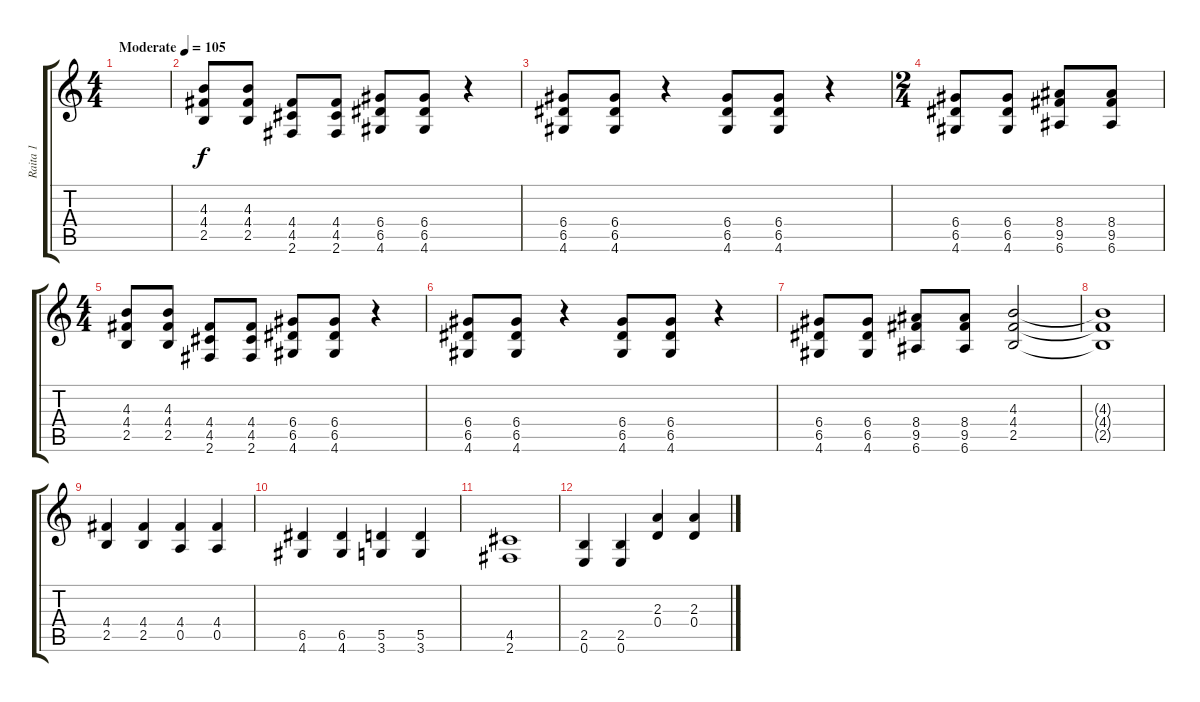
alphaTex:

\track ("Raita 1" "Raita 1") {instrument overdrivenguitar}
\staff {score tabs}
\tuning (E4 B3 G3 D3 A2 E2) {hide}
\ts (4 4)
\tempo (105 "Moderate")
\clef g2
\ks c
|
(4.3 4.4 2.5).8 (4.3 4.4 2.5).8 (4.4 4.5 2.6).8 (4.4 4.5 2.6).8 (6.4 6.5 4.6).8 (6.4 6.5 4.6).8 r.4 |
(6.4 6.5 4.6).8 (6.4 6.5 4.6).8 r.4 (6.4 6.5 4.6).8 (6.4 6.5 4.6).8 r.4 |
\ts (2 4)
(6.4 6.5 4.6).8 (6.4 6.5 4.6).8 (8.4 9.5 6.6).8 (8.4 9.5 6.6).8 |
\ts (4 4)
(4.3 4.4 2.5).8 (4.3 4.4 2.5).8 (4.4 4.5 2.6).8 (4.4 4.5 2.6).8 (6.4 6.5 4.6).8 (6.4 6.5 4.6).8 r.4 |
(6.4 6.5 4.6).8 (6.4 6.5 4.6).8 r.4 (6.4 6.5 4.6).8 (6.4 6.5 4.6).8 r.4 |
(6.4 6.5 4.6).8 (6.4 6.5 4.6).8 (8.4 9.5 6.6).8 (8.4 9.5 6.6).8 (4.3 4.4 2.5).2 |
(4.3{t} 4.4{t} 2.5{t}).1 |
(4.4 2.5).4 (4.4 2.5).4 (4.4 0.5).4 (4.4 0.5).4 |
(6.5 4.6).4 (6.5 4.6).4 (5.5 3.6).4 (5.5 3.6).4 |
(4.5 2.6).1 |
(2.5 0.6).4 (2.5 0.6).4 (2.3 0.4).4 (2.3 0.4).4
